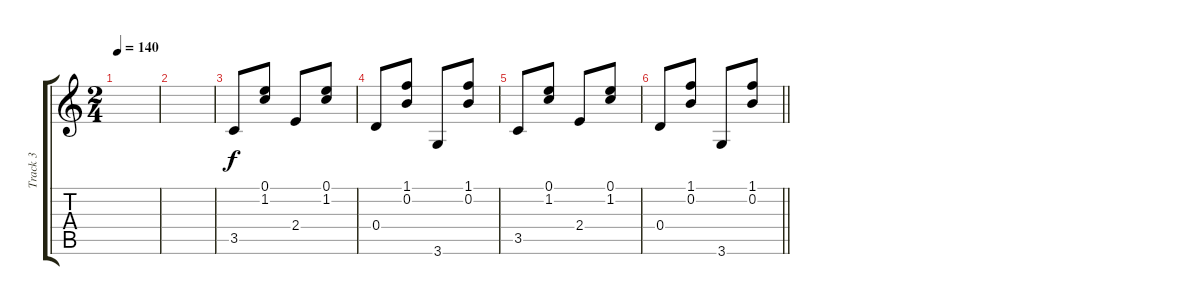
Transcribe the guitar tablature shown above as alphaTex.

\track ("Track 3" "Track 3") {instrument acousticguitarsteel}
\staff {score tabs}
\tuning (E4 B3 G3 D3 A2 E2) {hide}
\ts (2 4)
\tempo 140
\clef g2
\ks c
|
|
3.5.8 (0.1 1.2).8 2.4.8 (0.1 1.2).8 |
0.4.8 (1.1 0.2).8 3.6.8 (1.1 0.2).8 |
3.5.8 (0.1 1.2).8 2.4.8 (0.1 1.2).8 |
\barLineRight lightlight
0.4.8 (1.1 0.2).8 3.6.8 (1.1 0.2).8
